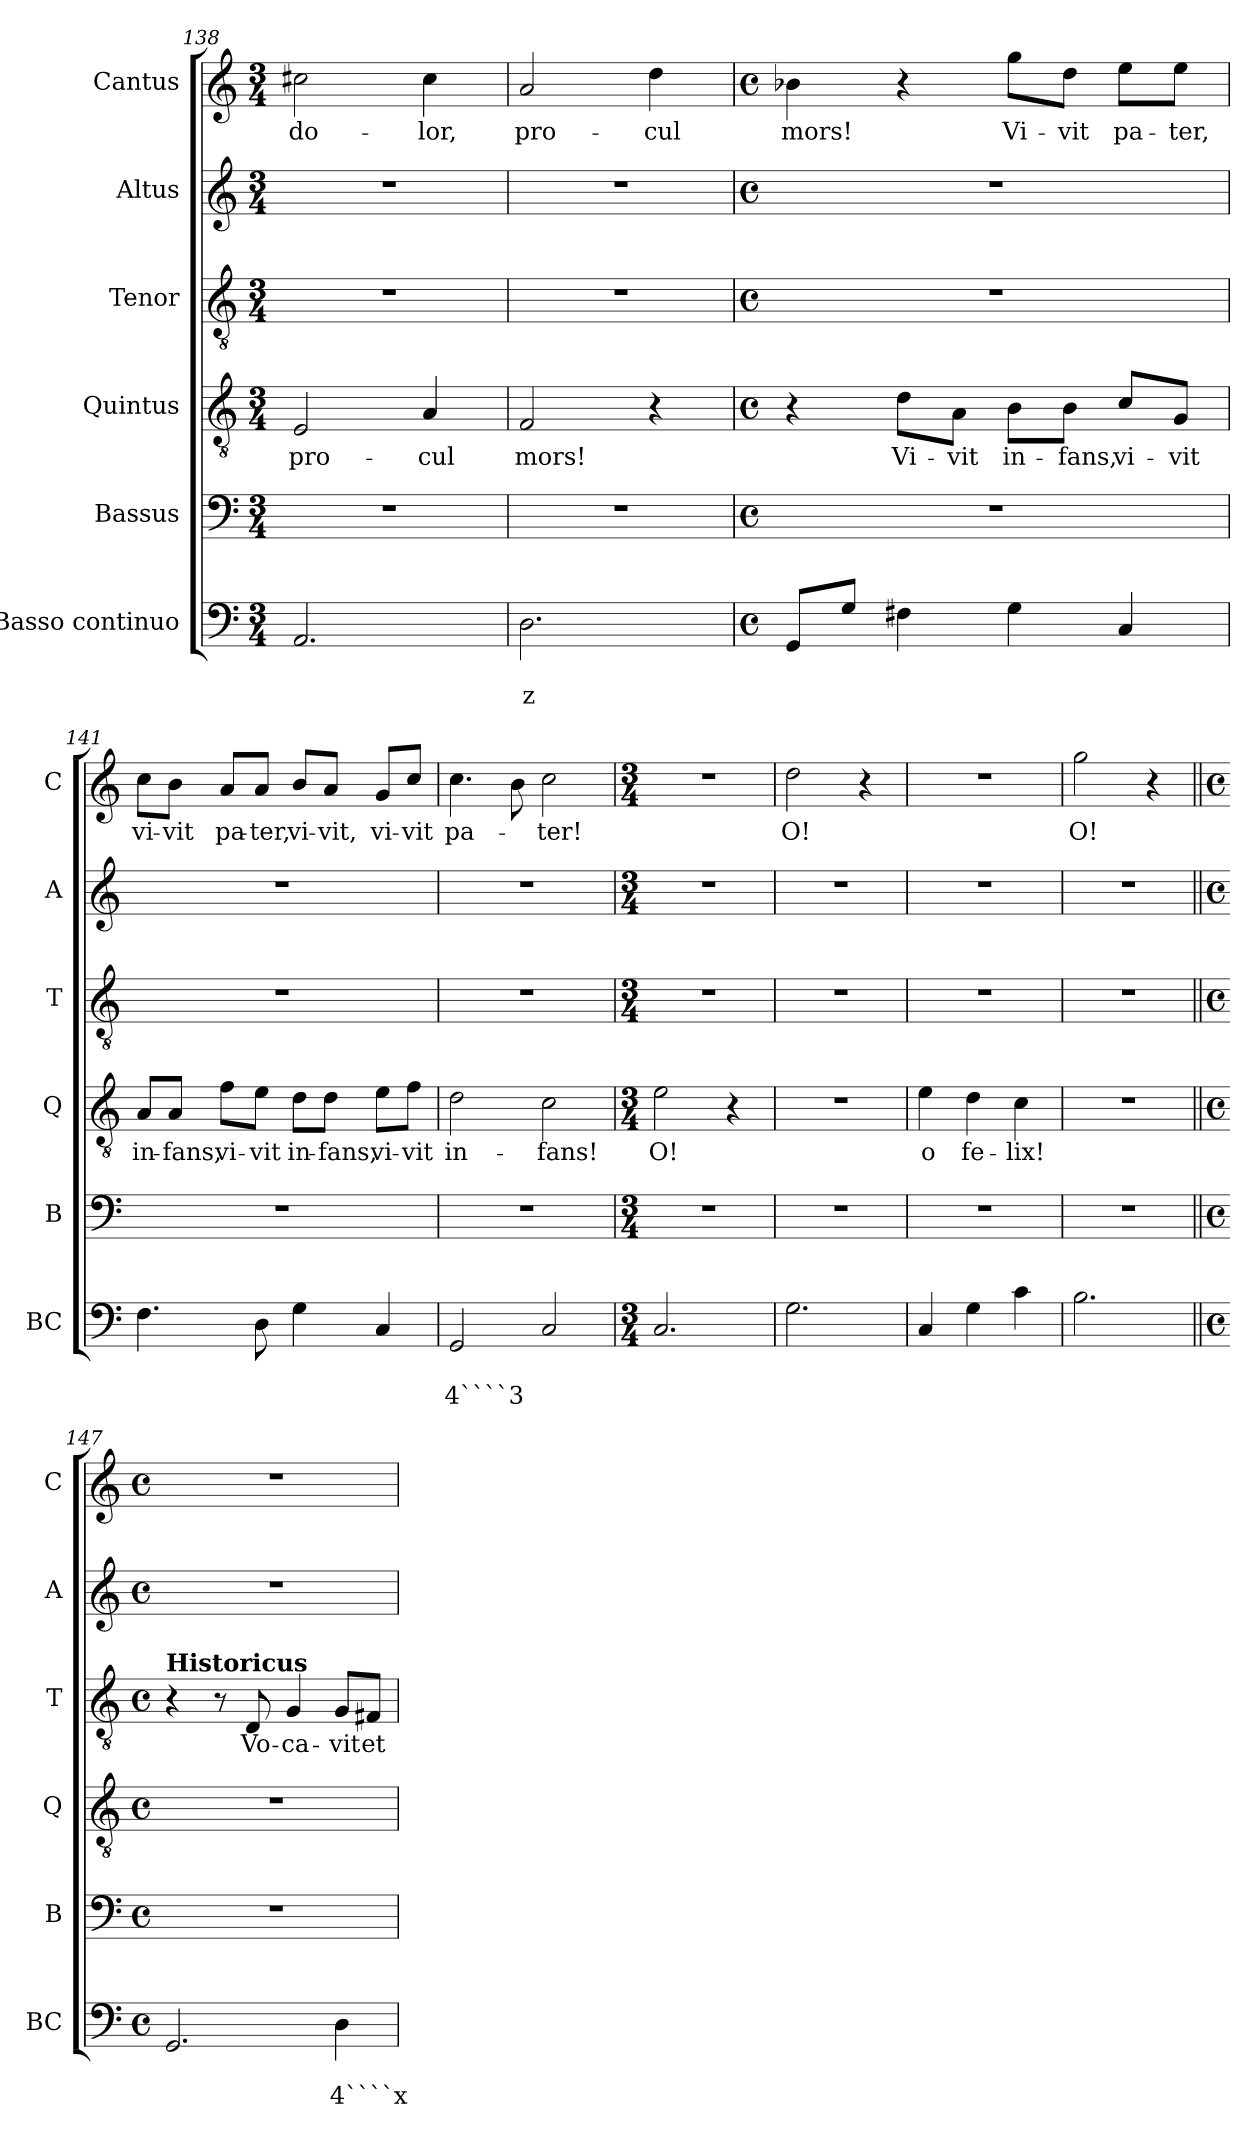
**kern	**text	**text	**kern	**kern	**text	**kern	**text	**kern	**kern	**text
*part6	*part6	*part6	*part5	*part4	*part4	*part3	*part3	*part2	*part1	*part1
*staff6	*staff6	*staff6	*staff5	*staff4	*staff4	*staff3	*staff3	*staff2	*staff1	*staff1
*I"Basso continuo	*	*	*I"Bassus	*I"Quintus	*	*I"Tenor	*	*I"Altus	*I"Cantus	*
*I'BC	*	*	*I'B	*I'Q	*	*I'T	*	*I'A	*I'C	*
*clefF4	*	*	*clefF4	*clefGv2	*	*clefGv2	*	*clefG2	*clefG2	*
*ITrd7c12	*	*	*	*	*	*	*	*	*	*
*k[]	*	*	*k[]	*k[]	*	*k[]	*	*k[]	*k[]	*
*C:	*	*	*C:	*C:	*	*C:	*	*C:	*C:	*
*M3/4	*	*	*M3/4	*M3/4	*	*M3/4	*	*M3/4	*M3/4	*
=138	=138	=138	=138	=138	=138	=138	=138	=138	=138	=138
!	!	!	!	!	!LO:LY:b	!	!	!	!	!LO:LY:b
2.AAA/	.	.	2.r	2E/	pro-	2.r	.	2.r	2cc#X\	do-
!	!	!	!	!	!LO:LY:b	!	!	!	!	!LO:LY:b
.	.	.	.	4A/	-cul	.	.	.	4cc#\	-lor,
=139	=139	=139	=139	=139	=139	=139	=139	=139	=139	=139
!	!	!LO:LY:b	!	!	!LO:LY:b	!	!	!	!	!LO:LY:b
2.DD\	.	z	2.r	2F/	mors!	2.r	.	2.r	2a/	pro-
!	!	!	!	!	!	!	!	!	!	!LO:LY:b
.	.	.	.	4r	.	.	.	.	4dd\	-cul
!!LO:LB:g=z
=140	=140	=140	=140	=140	=140	=140	=140	=140	=140	=140
*M4/4	*	*	*M4/4	*M4/4	*	*M4/4	*	*M4/4	*M4/4	*
*met(c)	*	*	*met(c)	*met(c)	*	*met(c)	*	*met(c)	*met(c)	*
!	!	!	!	!	!	!	!	!	!	!LO:LY:b
8GGG/L	.	.	1r	4r	.	1r	.	1r	4b-X\	mors!
8GG/J	.	.	.	.	.	.	.	.	.	.
!	!	!	!	!	!LO:LY:b	!	!	!	!	!
4FF#X\	.	.	.	8d\L	Vi-	.	.	.	4r	.
!	!	!	!	!	!LO:LY:b	!	!	!	!	!
.	.	.	.	8A\J	-vit	.	.	.	.	.
!	!	!	!	!	!LO:LY:b	!	!	!	!	!LO:LY:b
4GG\	.	.	.	8B\L	in-	.	.	.	8gg\L	Vi-
!	!	!	!	!	!LO:LY:b	!	!	!	!	!LO:LY:b
.	.	.	.	8B\J	-fans,	.	.	.	8dd\J	-vit
!	!	!	!	!	!LO:LY:b	!	!	!	!	!LO:LY:b
4CC/	.	.	.	8c/L	vi-	.	.	.	8ee\L	pa-
!	!	!	!	!	!LO:LY:b	!	!	!	!	!LO:LY:b
.	.	.	.	8G/J	-vit	.	.	.	8ee\J	-ter,
=141	=141	=141	=141	=141	=141	=141	=141	=141	=141	=141
!	!	!	!	!	!LO:LY:b	!	!	!	!	!LO:LY:b
4.FF\	.	.	1r	8A/L	in-	1r	.	1r	8cc\L	vi-
!	!	!	!	!	!LO:LY:b	!	!	!	!	!LO:LY:b
.	.	.	.	8A/J	-fans,	.	.	.	8b\J	-vit
!	!	!	!	!	!LO:LY:b	!	!	!	!	!LO:LY:b
.	.	.	.	8f\L	vi-	.	.	.	8a/L	pa-
!	!	!	!	!	!LO:LY:b	!	!	!	!	!LO:LY:b
8DD\	.	.	.	8e\J	-vit	.	.	.	8a/J	-ter,
!	!	!	!	!	!LO:LY:b	!	!	!	!	!LO:LY:b
4GG\	.	.	.	8d\L	in-	.	.	.	8b/L	vi-
!	!	!	!	!	!LO:LY:b	!	!	!	!	!LO:LY:b
.	.	.	.	8d\J	-fans,	.	.	.	8a/J	-vit,
!	!	!	!	!	!LO:LY:b	!	!	!	!	!LO:LY:b
4CC/	.	.	.	8e\L	vi-	.	.	.	8g/L	vi-
!	!	!	!	!	!LO:LY:b	!	!	!	!	!LO:LY:b
.	.	.	.	8f\J	-vit	.	.	.	8cc/J	-vit
=142	=142	=142	=142	=142	=142	=142	=142	=142	=142	=142
!	!	!LO:LY:b	!	!	!LO:LY:b	!	!	!	!	!LO:LY:b
2GGG/	.	4````3	1r	2d\	in-	1r	.	1r	4.cc\	pa-
.	.	.	.	.	.	.	.	.	8b\	.
!	!	!	!	!	!LO:LY:b	!	!	!	!	!LO:LY:b
2CC/	.	.	.	2c\	-fans!	.	.	.	2cc\	-ter!
=143	=143	=143	=143	=143	=143	=143	=143	=143	=143	=143
*M3/4	*	*	*M3/4	*M3/4	*	*M3/4	*	*M3/4	*M3/4	*
!	!	!	!	!	!LO:LY:b	!	!	!	!	!
2.CC/	.	.	2.r	2e\	O!	2.r	.	2.r	2.r	.
.	.	.	.	4r	.	.	.	.	.	.
=144	=144	=144	=144	=144	=144	=144	=144	=144	=144	=144
!	!	!	!	!	!	!	!	!	!	!LO:LY:b
2.GG\	.	.	2.r	2.r	.	2.r	.	2.r	2dd\	O!
.	.	.	.	.	.	.	.	.	4r	.
=145	=145	=145	=145	=145	=145	=145	=145	=145	=145	=145
!	!	!	!	!	!LO:LY:b	!	!	!	!	!
4CC/	.	.	2.r	4e\	o	2.r	.	2.r	2.r	.
!	!	!	!	!	!LO:LY:b	!	!	!	!	!
4GG\	.	.	.	4d\	fe-	.	.	.	.	.
!	!	!	!	!	!LO:LY:b	!	!	!	!	!
4C\	.	.	.	4c\	-lix!	.	.	.	.	.
=146	=146	=146	=146	=146	=146	=146	=146	=146	=146	=146
!	!	!	!	!	!	!	!	!	!	!LO:LY:b
2.BB\	.	.	2.r	2.r	.	2.r	.	2.r	2gg\	O!
.	.	.	.	.	.	.	.	.	4r	.
!!LO:LB:g=z
=147||	=147||	=147||	=147||	=147||	=147||	=147||	=147||	=147||	=147||	=147||
*M4/4	*	*	*M4/4	*M4/4	*	*M4/4	*	*M4/4	*M4/4	*
*met(c)	*	*	*met(c)	*met(c)	*	*met(c)	*	*met(c)	*met(c)	*
!	!	!	!	!	!	!LO:TX:a:B:t=Historicus	!	!	!	!
2.GGG/	.	.	1r	1r	.	4r	.	1r	1r	.
.	.	.	.	.	.	8r	.	.	.	.
!	!	!	!	!	!	!	!LO:LY:b	!	!	!
.	.	.	.	.	.	8D/	Vo-	.	.	.
!	!	!	!	!	!	!	!LO:LY:b	!	!	!
.	.	.	.	.	.	4G/	-ca-	.	.	.
!	!	!LO:LY:b	!	!	!	!	!LO:LY:b	!	!	!
4DD\	.	4````x	.	.	.	8G/L	-vit	.	.	.
!	!	!	!	!	!	!	!LO:LY:b	!	!	!
.	.	.	.	.	.	8F#X/J	et	.	.	.
=	=	=	=	=	=	=	=	=	=	=
*-	*-	*-	*-	*-	*-	*-	*-	*-	*-	*-
